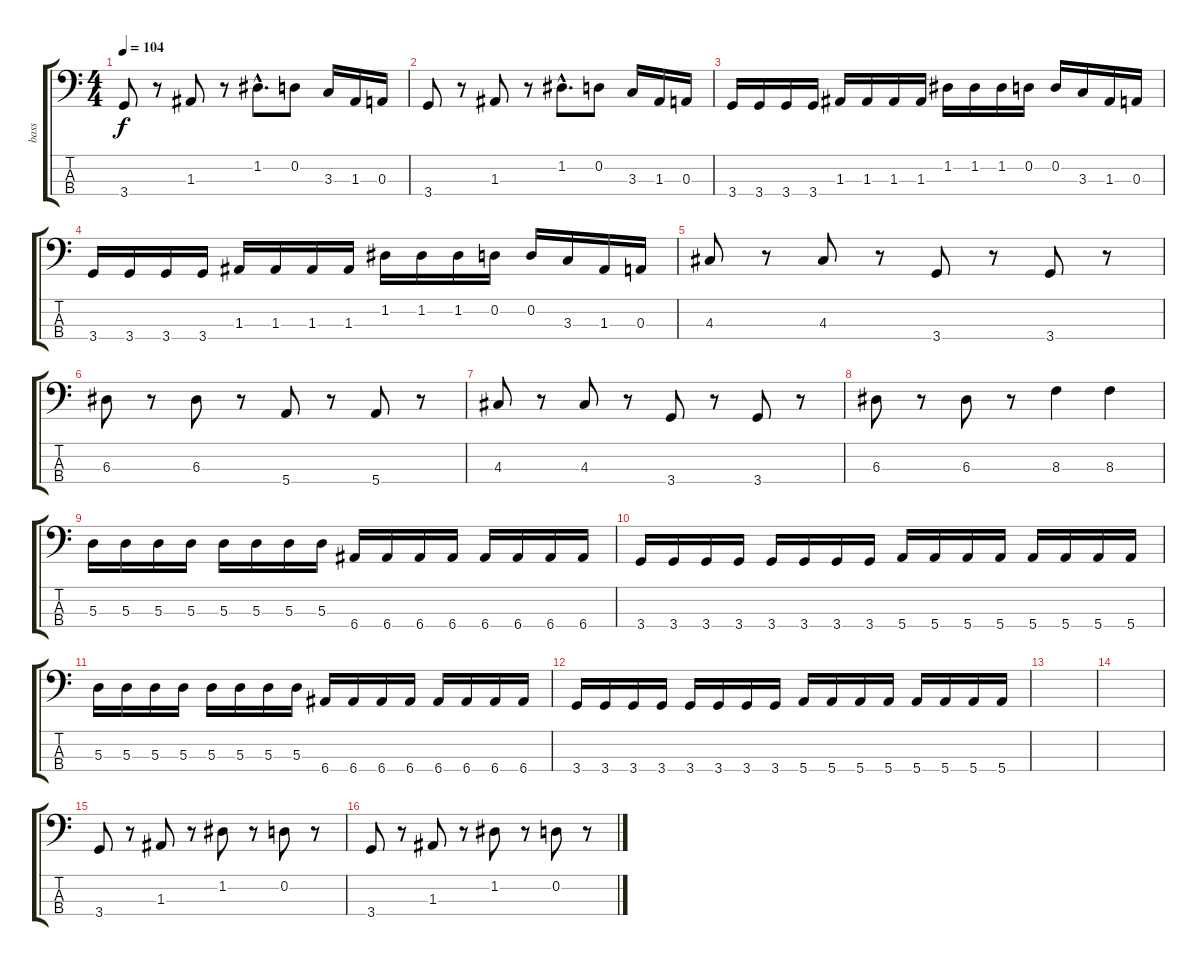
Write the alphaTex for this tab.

\track ("bass" "bass") {instrument electricbasspick}
\staff {score tabs}
\tuning (G2 D2 A1 E1) {hide}
\ts (4 4)
\tempo 104
\clef f4
\ks c
3.4.8{dy f} r.8 1.3.8 r.8 1.2{hac}.8{d} 0.2.8 3.3.16 1.3.16 0.3.16 |
3.4.8 r.8 1.3.8 r.8 1.2{hac}.8{d} 0.2.8 3.3.16 1.3.16 0.3.16 |
3.4.16 3.4.16 3.4.16 3.4.16 1.3.16 1.3.16 1.3.16 1.3.16 1.2.16 1.2.16 1.2.16 0.2.16 0.2.16 3.3.16 1.3.16 0.3.16 |
3.4.16 3.4.16 3.4.16 3.4.16 1.3.16 1.3.16 1.3.16 1.3.16 1.2.16 1.2.16 1.2.16 0.2.16 0.2.16 3.3.16 1.3.16 0.3.16 |
4.3.8 r.8 4.3.8 r.8 3.4.8 r.8 3.4.8 r.8 |
6.3.8 r.8 6.3.8 r.8 5.4.8 r.8 5.4.8 r.8 |
4.3.8 r.8 4.3.8 r.8 3.4.8 r.8 3.4.8 r.8 |
6.3.8 r.8 6.3.8 r.8 8.3.4 8.3.4 |
5.3.16 5.3.16 5.3.16 5.3.16 5.3.16 5.3.16 5.3.16 5.3.16 6.4.16 6.4.16 6.4.16 6.4.16 6.4.16 6.4.16 6.4.16 6.4.16 |
3.4.16 3.4.16 3.4.16 3.4.16 3.4.16 3.4.16 3.4.16 3.4.16 5.4.16 5.4.16 5.4.16 5.4.16 5.4.16 5.4.16 5.4.16 5.4.16 |
5.3.16 5.3.16 5.3.16 5.3.16 5.3.16 5.3.16 5.3.16 5.3.16 6.4.16 6.4.16 6.4.16 6.4.16 6.4.16 6.4.16 6.4.16 6.4.16 |
3.4.16 3.4.16 3.4.16 3.4.16 3.4.16 3.4.16 3.4.16 3.4.16 5.4.16 5.4.16 5.4.16 5.4.16 5.4.16 5.4.16 5.4.16 5.4.16 |
|
|
3.4.8 r.8 1.3.8 r.8 1.2.8 r.8 0.2.8 r.8 |
3.4.8 r.8 1.3.8 r.8 1.2.8 r.8 0.2.8 r.8
